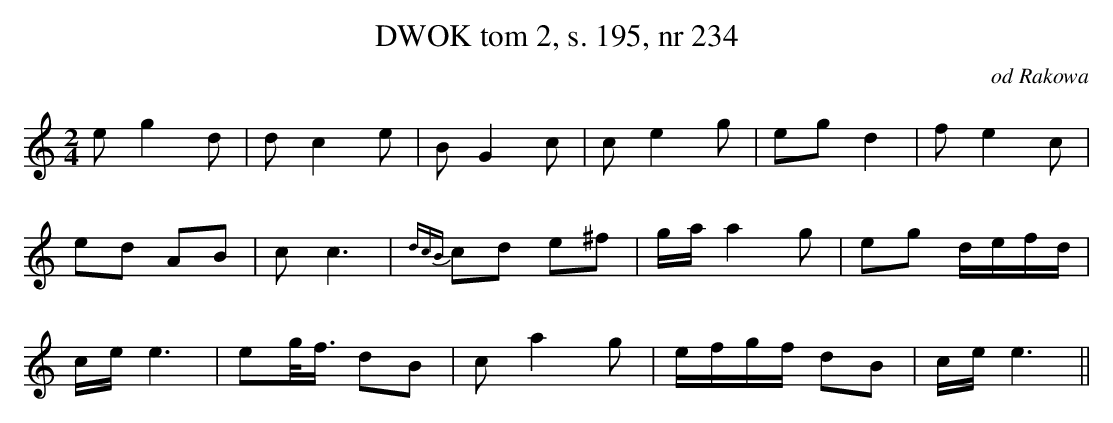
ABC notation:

X:1
T:DWOK tom 2, s. 195, nr 234
O:od Rakowa
L:1/16
M:2/4
K:C
e2g4d2|d2c4e2|B2G4c2|c2e4g2|e2g2 d4|f2e4c2|
e2d2 A2B2|c2c6|{dcB}c2d2 e2^f2|gaa4g2|e2g2 defd|
cee6|e2g/2f3/2 d2B2|c2a4g2|efgf d2B2|cee6||
